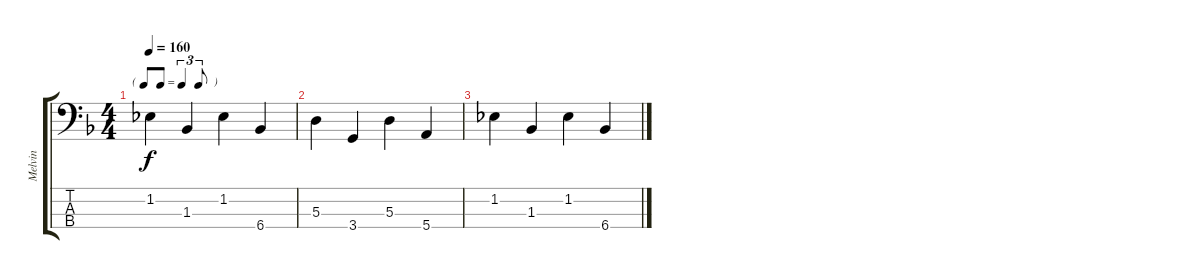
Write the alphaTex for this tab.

\track ("Melvin" "Melvin") {instrument acousticbass}
\staff {score tabs}
\tuning (G2 D2 A1 E1) {hide}
\ts (4 4)
\tf triplet8th
\tempo 160
\clef f4
\ks f
1.2.4{dy f} 1.3.4 1.2.4 6.4.4 |
5.3.4 3.4.4 5.3.4 5.4.4 |
1.2.4 1.3.4 1.2.4 6.4.4
